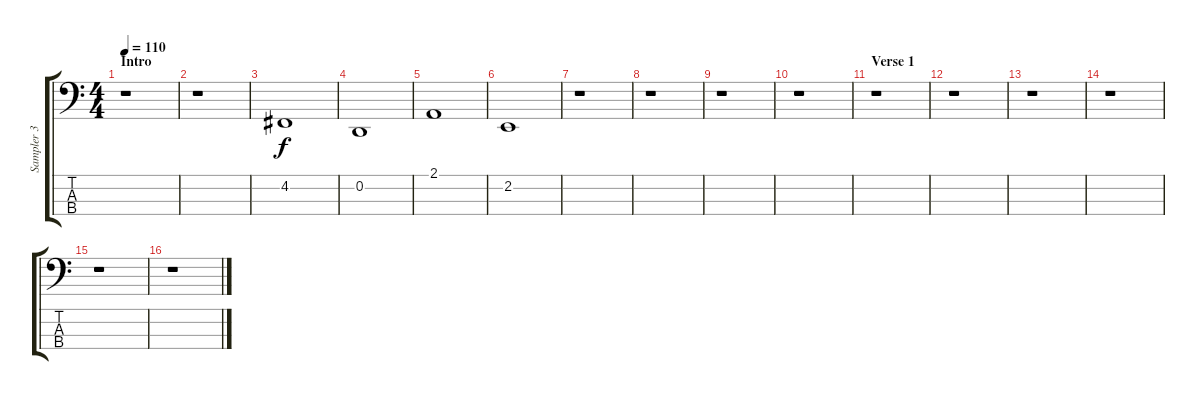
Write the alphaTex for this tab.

\track ("Sampler 3 (Low strings)" "Sampler 3 ") {instrument stringensemble1}
\staff {score tabs}
\tuning (G2 D2 A1 E1) {hide}
\ts (4 4)
\section ("" "Intro")
\tempo 110
\clef f4
\ks c
r.1{dy f instrument stringensemble1} |
r.1 |
4.2.1 |
0.2.1 |
2.1.1 |
2.2.1 |
r.1 |
r.1 |
r.1 |
r.1 |
\section ("" "Verse 1")
r.1 |
r.1 |
r.1 |
r.1 |
r.1 |
r.1
